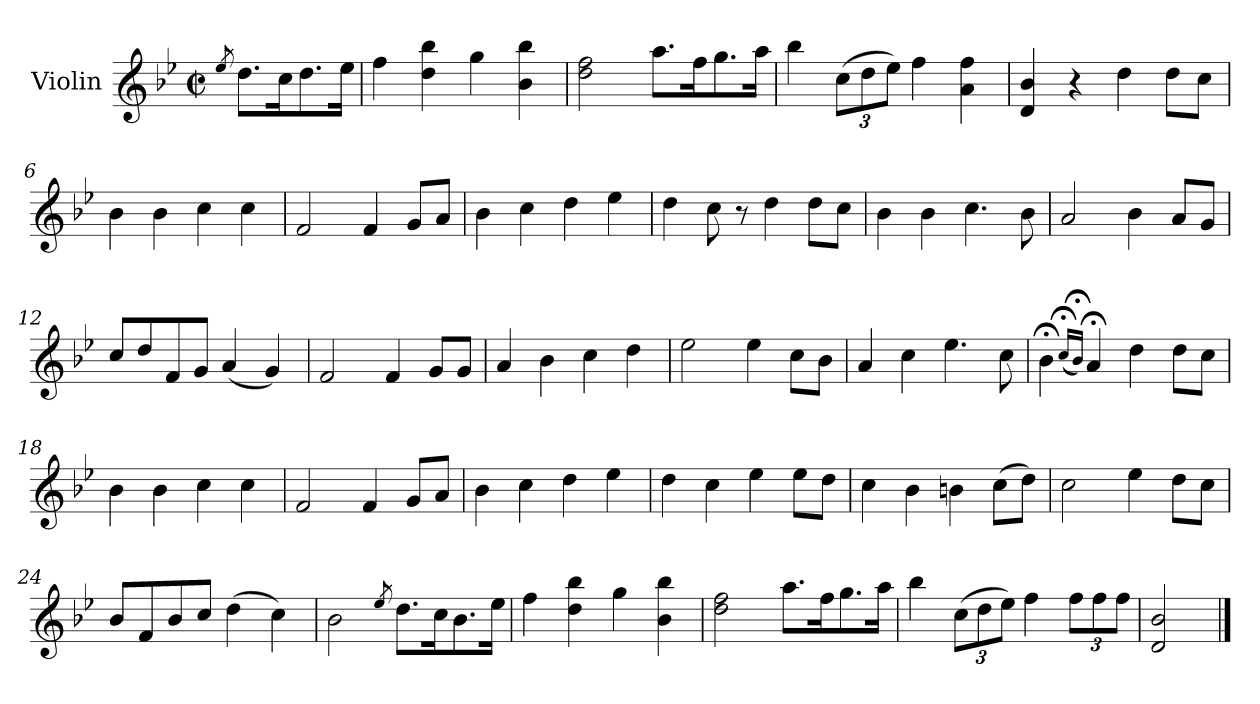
**kern
*part1
*staff1
*I"Violin
*I'Vln.
*clefG2
*k[b-e-]
*M2/2
*met(c|)
=1
8qee-/
8.dd\L
16cc\k
8.dd\
16ee-\Jk
=2
4ff\
4dd\ 4bb-\
4gg\
4b-\ 4bb-\
=3
2dd\ 2ff\
8.aa\L
16ff\k
8.gg\
16aa\Jk
=4
4bb-\
*Xbrackettup
(>12cc\L
12dd\
12ee-\J)
4ff\
4a\ 4ff\
=5
4d/ 4b-/
4r
4dd\
8dd\L
8cc\J
!!LO:LB:g=z
=6
4b-\
4b-\
4cc\
4cc\
=7
2f/
4f/
8g/L
8a/J
=8
4b-\
4cc\
4dd\
4ee-\
=9
4dd\
8cc\
8r
4dd\
8dd\L
8cc\J
=10
4b-\
4b-\
4.cc\
8b-\
=11
2a/
4b-\
8a/L
8g/J
!!LO:LB:g=z
=12
8cc/L
8dd/
8f/
8g/J
(<4a/
4g/)
=13
2f/
4f/
8g/L
8g/J
=14
4a/
4b-\
4cc\
4dd\
=15
2ee-\
4ee-\
8cc\L
8b-\J
=16
4a/
4cc\
4.ee-\
8cc\
=17
4b-;<\
(<16qqcc;</LL
16qqb-;</JJ)
4a;</
4dd\
8dd\L
8cc\J
!!LO:LB:g=z
=18
4b-\
4b-\
4cc\
4cc\
=19
2f/
4f/
8g/L
8a/J
=20
4b-\
4cc\
4dd\
4ee-\
=21
4dd\
4cc\
4ee-\
8ee-\L
8dd\J
=22
4cc\
4b-\
4bn\
(>8cc\L
8dd\J)
=23
2cc\
4ee-\
8dd\L
8cc\J
!!LO:LB:g=z
=24
8b-/L
8f/
8b-/
8cc/J
(>4dd\
4cc\)
=25
2b-\
8qee-/
8.dd\L
16cc\k
8.b-\
16ee-\Jk
=26
4ff\
4dd\ 4bb-\
4gg\
4b-\ 4bb-\
=27
2dd\ 2ff\
8.aa\L
16ff\k
8.gg\
16aa\Jk
=28
4bb-\
(>12cc\L
12dd\
12ee-\J)
4ff\
12ff\L
12ff\
12ff\J
!!LO:LB:g=z
=29
2d/ 2b-/
==
*-
